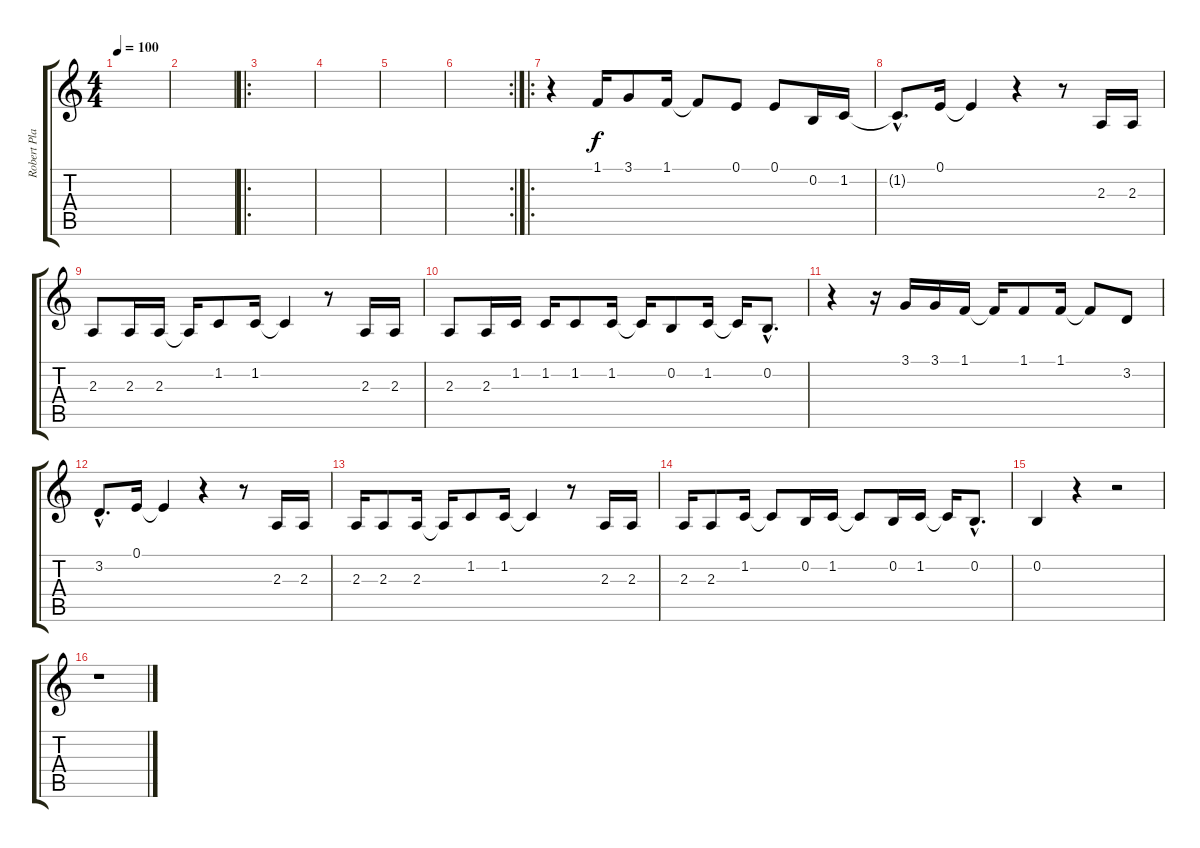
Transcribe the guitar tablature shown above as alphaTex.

\track ("Robert Plant Voice" "Robert Pla") {instrument oboe}
\staff {score tabs}
\tuning (E4 B3 G3 D3 A2 E2) {hide}
\ts (4 4)
\tempo 100
\clef g2
\ks c
|
|
\ro
|
|
|
\rc 2
|
\ro
r.4 1.1.16 3.1.8 1.1.16 1.1{t}.8 0.1.8 0.1.8 0.2.16 1.2.16 |
1.2{hac t}.8{d} 0.1.16 0.1{t}.4 r.4 r.8 2.3.16 2.3.16 |
2.3.8 2.3.16 2.3.16 2.3{t}.16 1.2.8 1.2.16 1.2{t}.4 r.8 2.3.16 2.3.16 |
2.3.8 2.3.16 1.2.16 1.2.16 1.2.8 1.2.16 1.2{t}.16 0.2.8 1.2.16 1.2{t}.16 0.2{hac}.8{d} |
r.4 r.16 3.1.16 3.1.16 1.1.16 1.1{t}.16 1.1.8 1.1.16 1.1{t}.8 3.2.8 |
3.2{hac}.8{d} 0.1.16 0.1{t}.4 r.4 r.8 2.3.16 2.3.16 |
2.3.16 2.3.8 2.3.16 2.3{t}.16 1.2.8 1.2.16 1.2{t}.4 r.8 2.3.16 2.3.16 |
2.3.16 2.3.8 1.2.16 1.2{t}.8 0.2.16 1.2.16 1.2{t}.8 0.2.16 1.2.16 1.2{t}.16 0.2{hac}.8{d} |
0.2.4 r.4 r.2 |
r.1
